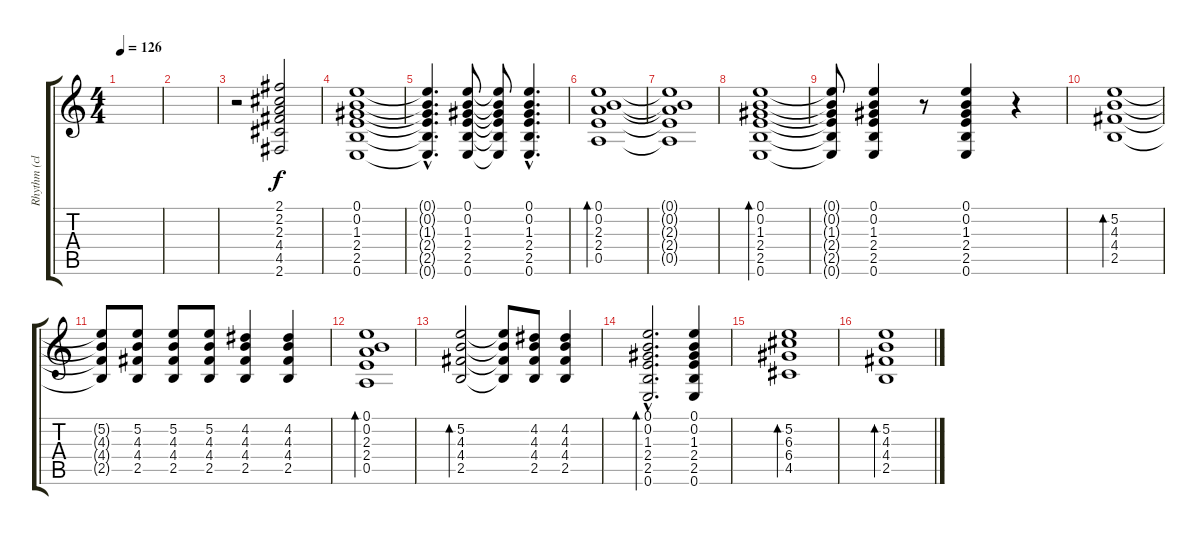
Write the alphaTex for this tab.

\track ("Rhythm (clean tone)" "Rhythm (cl") {instrument electricguitarjazz}
\staff {score tabs}
\tuning (E4 B3 G3 D3 A2 E2) {hide}
\ts (4 4)
\tempo 126
\clef g2
\ks c
|
|
r.2 (2.1 2.2 2.3 4.4 4.5 2.6).2 |
(0.1 0.2 1.3 2.4 2.5 0.6).1 |
(0.1{hac t} 0.2{hac t} 1.3{hac t} 2.4{hac t} 2.5{hac t} 0.6{hac t}).4{d} (0.1 0.2 1.3 2.4 2.5 0.6).8 (0.1{t} 0.2{t} 1.3{t} 2.4{t} 2.5{t} 0.6{t}).8 (0.1{hac} 0.2{hac} 1.3{hac} 2.4{hac} 2.5{hac} 0.6{hac}).4{d} |
(0.1 0.2 2.3 2.4 0.5).1{bd 120} |
(0.1{t} 0.2{t} 2.3{t} 2.4{t} 0.5{t}).1 |
(0.1 0.2 1.3 2.4 2.5 0.6).1{bd 120} |
(0.1{t} 0.2{t} 1.3{t} 2.4{t} 2.5{t} 0.6{t}).8 (0.1 0.2 1.3 2.4 2.5 0.6).4 r.8 (0.1 0.2 1.3 2.4 2.5 0.6).4 r.4 |
(5.2 4.3 4.4 2.5).1{bd 120} |
(5.2{t} 4.3{t} 4.4{t} 2.5{t}).8 (5.2 4.3 4.4 2.5).8 (5.2 4.3 4.4 2.5).8 (5.2 4.3 4.4 2.5).8 (4.2 4.3 4.4 2.5).4 (4.2 4.3 4.4 2.5).4 |
(0.1 0.2 2.3 2.4 0.5).1{bd 120} |
(5.2 4.3 4.4 2.5).2{bd 120} (5.2{t} 4.3{t} 4.4{t} 2.5{t}).8 (4.2 4.3 4.4 2.5).8 (4.2 4.3 4.4 2.5).4 |
(0.1{hac} 0.2{hac} 1.3{hac} 2.4{hac} 2.5{hac} 0.6{hac}).2{d bd 120} (0.1 0.2 1.3 2.4 2.5 0.6).4 |
(5.2 6.3 6.4 4.5).1{bd 120} |
(5.2 4.3 4.4 2.5).1{bd 120}
